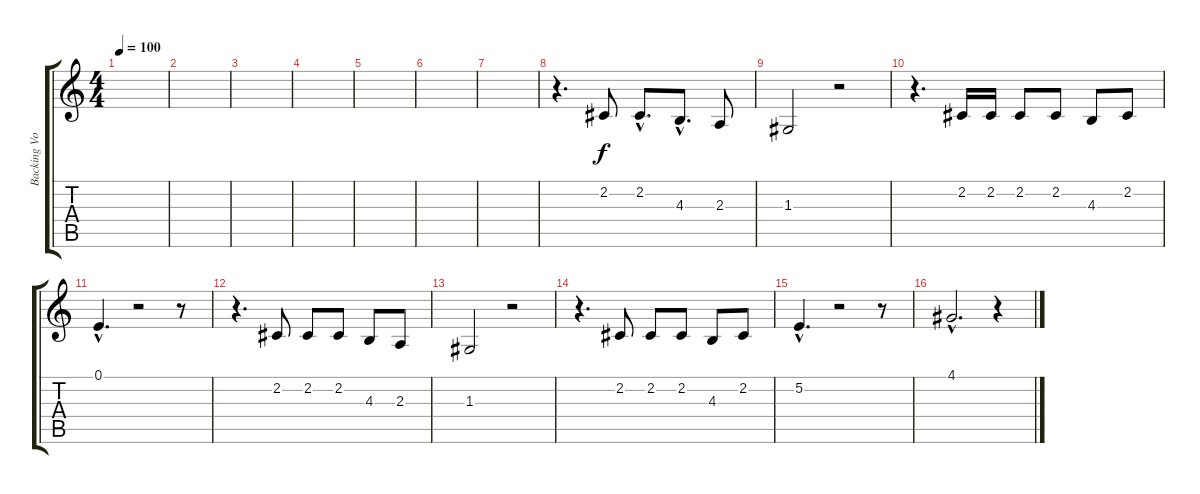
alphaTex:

\track ("Backing Vocals 1" "Backing Vo") {instrument lead3calliope}
\staff {score tabs}
\tuning (E4 B3 G3 D3 A2 E2) {hide}
\ts (4 4)
\tempo 100
\clef g2
\ks c
|
|
|
|
|
|
|
r.4{d volume 10} 2.2.8 2.2{hac}.8{d} 4.3{hac}.8{d} 2.3.8 |
1.3.2 r.2 |
r.4{d} 2.2.16 2.2.16 2.2.8 2.2.8 4.3.8 2.2.8 |
0.1{hac}.4{d} r.2 r.8 |
r.4{d} 2.2.8 2.2.8 2.2.8 4.3.8 2.3.8 |
1.3.2 r.2 |
r.4{d} 2.2.8 2.2.8 2.2.8 4.3.8 2.2.8 |
5.2{hac}.4{d} r.2 r.8 |
4.1{hac}.2{d} r.4
